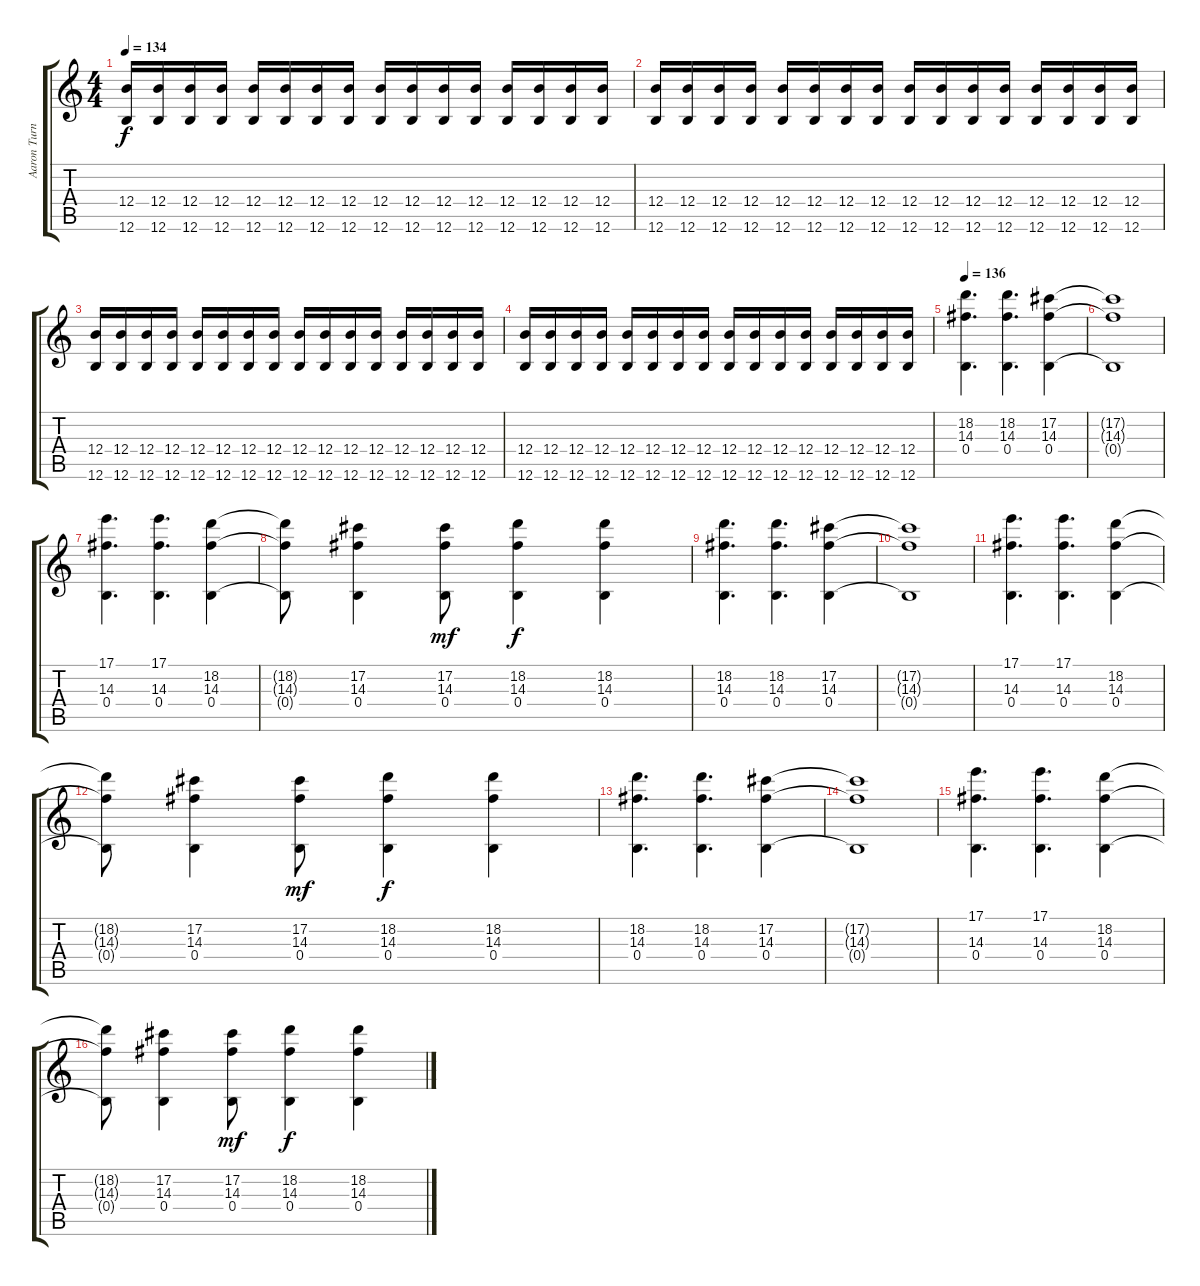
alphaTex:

\track ("Aaron Turner" "Aaron Turn") {instrument overdrivenguitar}
\staff {score tabs}
\tuning (B3 Ab3 E3 B2 Gb2 B1) {hide}
\ts (4 4)
\tempo 134
\clef g2
\ks c
(12.4 12.6).16{dy f} (12.4 12.6).16 (12.4 12.6).16 (12.4 12.6).16 (12.4 12.6).16 (12.4 12.6).16 (12.4 12.6).16 (12.4 12.6).16 (12.4 12.6).16 (12.4 12.6).16 (12.4 12.6).16 (12.4 12.6).16 (12.4 12.6).16 (12.4 12.6).16 (12.4 12.6).16 (12.4 12.6).16 |
(12.4 12.6).16 (12.4 12.6).16 (12.4 12.6).16 (12.4 12.6).16 (12.4 12.6).16 (12.4 12.6).16 (12.4 12.6).16 (12.4 12.6).16 (12.4 12.6).16 (12.4 12.6).16 (12.4 12.6).16 (12.4 12.6).16 (12.4 12.6).16 (12.4 12.6).16 (12.4 12.6).16 (12.4 12.6).16 |
(12.4 12.6).16 (12.4 12.6).16 (12.4 12.6).16 (12.4 12.6).16 (12.4 12.6).16 (12.4 12.6).16 (12.4 12.6).16 (12.4 12.6).16 (12.4 12.6).16 (12.4 12.6).16 (12.4 12.6).16 (12.4 12.6).16 (12.4 12.6).16 (12.4 12.6).16 (12.4 12.6).16 (12.4 12.6).16 |
(12.4 12.6).16 (12.4 12.6).16 (12.4 12.6).16 (12.4 12.6).16 (12.4 12.6).16 (12.4 12.6).16 (12.4 12.6).16 (12.4 12.6).16 (12.4 12.6).16 (12.4 12.6).16 (12.4 12.6).16 (12.4 12.6).16 (12.4 12.6).16 (12.4 12.6).16 (12.4 12.6).16 (12.4 12.6).16 |
\tempo 136
(18.2 14.3 0.4).4{d volume 13} (18.2 14.3 0.4).4{d} (17.2 14.3 0.4).4 |
(17.2{t} 14.3{t} 0.4{t}).1 |
(17.1 14.3 0.4).4{d} (17.1 14.3 0.4).4{d} (18.2 14.3 0.4).4 |
(18.2{t} 14.3{t} 0.4{t}).8 (17.2 14.3 0.4).4 (17.2 14.3 0.4).8{dy mf} (18.2 14.3 0.4).4{dy f} (18.2 14.3 0.4).4 |
(18.2 14.3 0.4).4{d} (18.2 14.3 0.4).4{d} (17.2 14.3 0.4).4 |
(17.2{t} 14.3{t} 0.4{t}).1 |
(17.1 14.3 0.4).4{d} (17.1 14.3 0.4).4{d} (18.2 14.3 0.4).4 |
(18.2{t} 14.3{t} 0.4{t}).8 (17.2 14.3 0.4).4 (17.2 14.3 0.4).8{dy mf} (18.2 14.3 0.4).4{dy f} (18.2 14.3 0.4).4 |
(18.2 14.3 0.4).4{d} (18.2 14.3 0.4).4{d} (17.2 14.3 0.4).4 |
(17.2{t} 14.3{t} 0.4{t}).1 |
(17.1 14.3 0.4).4{d} (17.1 14.3 0.4).4{d} (18.2 14.3 0.4).4 |
(18.2{t} 14.3{t} 0.4{t}).8 (17.2 14.3 0.4).4 (17.2 14.3 0.4).8{dy mf} (18.2 14.3 0.4).4{dy f} (18.2 14.3 0.4).4
